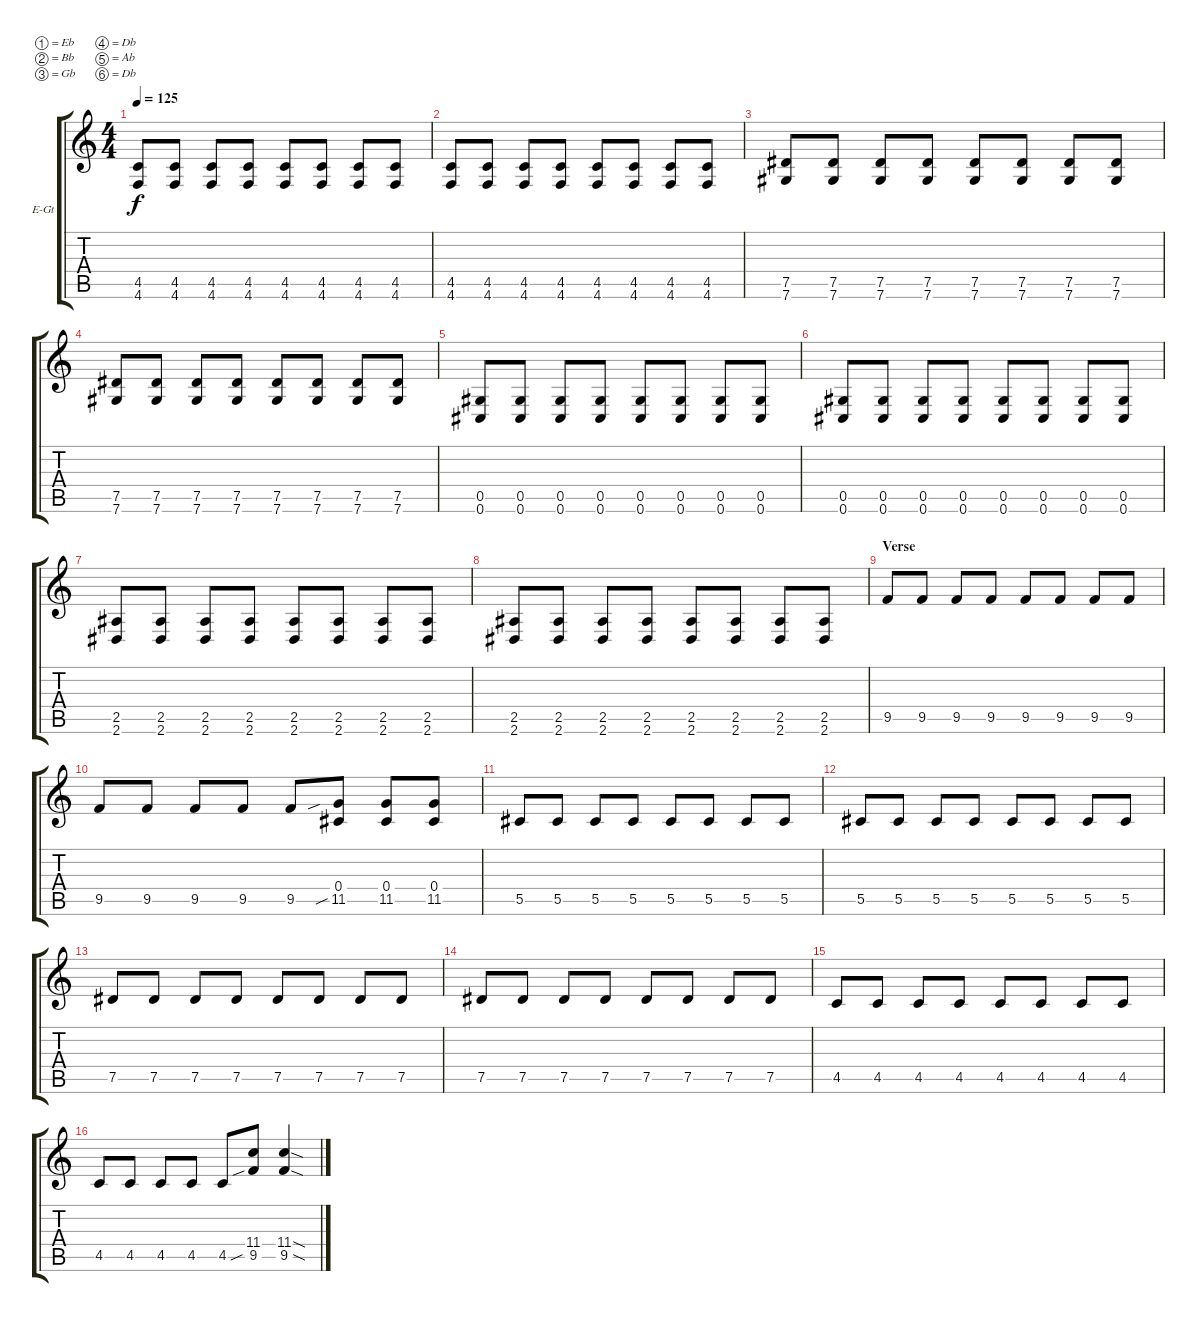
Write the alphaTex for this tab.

\defaultSystemsLayout 4
\bracketExtendMode groupsimilarinstruments
\firstSystemTrackNameOrientation horizontal
\otherSystemsTrackNameOrientation horizontal
\track ("Jack" "E-Gt") {instrument distortionguitar}
\staff {score tabs}
\tuning (Eb4 Bb3 Gb3 Db3 Ab2 Db2)
\ts (4 4)
\tempo 125
\clef g2
\ks c
(4.5 4.6).8{dy f} (4.5 4.6).8 (4.5 4.6).8 (4.5 4.6).8 (4.5 4.6).8 (4.5 4.6).8 (4.5 4.6).8 (4.5 4.6).8 |
(4.5 4.6).8 (4.5 4.6).8 (4.5 4.6).8 (4.5 4.6).8 (4.5 4.6).8 (4.5 4.6).8 (4.5 4.6).8 (4.5 4.6).8 |
(7.5 7.6).8 (7.5 7.6).8 (7.5 7.6).8 (7.5 7.6).8 (7.5 7.6).8 (7.5 7.6).8 (7.5 7.6).8 (7.5 7.6).8 |
(7.5 7.6).8 (7.5 7.6).8 (7.5 7.6).8 (7.5 7.6).8 (7.5 7.6).8 (7.5 7.6).8 (7.5 7.6).8 (7.5 7.6).8 |
(0.5 0.6).8 (0.5 0.6).8 (0.5 0.6).8 (0.5 0.6).8 (0.5 0.6).8 (0.5 0.6).8 (0.5 0.6).8 (0.5 0.6).8 |
(0.5 0.6).8 (0.5 0.6).8 (0.5 0.6).8 (0.5 0.6).8 (0.5 0.6).8 (0.5 0.6).8 (0.5 0.6).8 (0.5 0.6).8 |
(2.5 2.6).8 (2.5 2.6).8 (2.5 2.6).8 (2.5 2.6).8 (2.5 2.6).8 (2.5 2.6).8 (2.5 2.6).8 (2.5 2.6).8 |
(2.5 2.6).8 (2.5 2.6).8 (2.5 2.6).8 (2.5 2.6).8 (2.5 2.6).8 (2.5 2.6).8 (2.5 2.6).8 (2.5 2.6).8 |
\section ("" "Verse")
9.5.8 9.5.8 9.5.8 9.5.8 9.5.8 9.5.8 9.5.8 9.5.8 |
9.5.8 9.5.8 9.5.8 9.5.8 9.5.8 (11.5{sib} 0.4).8 (11.5 0.4).8 (11.5 0.4).8 |
5.5.8 5.5.8 5.5.8 5.5.8 5.5.8 5.5.8 5.5.8 5.5.8 |
5.5.8 5.5.8 5.5.8 5.5.8 5.5.8 5.5.8 5.5.8 5.5.8 |
7.5.8 7.5.8 7.5.8 7.5.8 7.5.8 7.5.8 7.5.8 7.5.8 |
7.5.8 7.5.8 7.5.8 7.5.8 7.5.8 7.5.8 7.5.8 7.5.8 |
4.5.8 4.5.8 4.5.8 4.5.8 4.5.8 4.5.8 4.5.8 4.5.8 |
4.5.8 4.5.8 4.5.8 4.5.8 4.5.8 (9.5{sib} 11.4).8 (9.5{sod} 11.4{sod}).4
